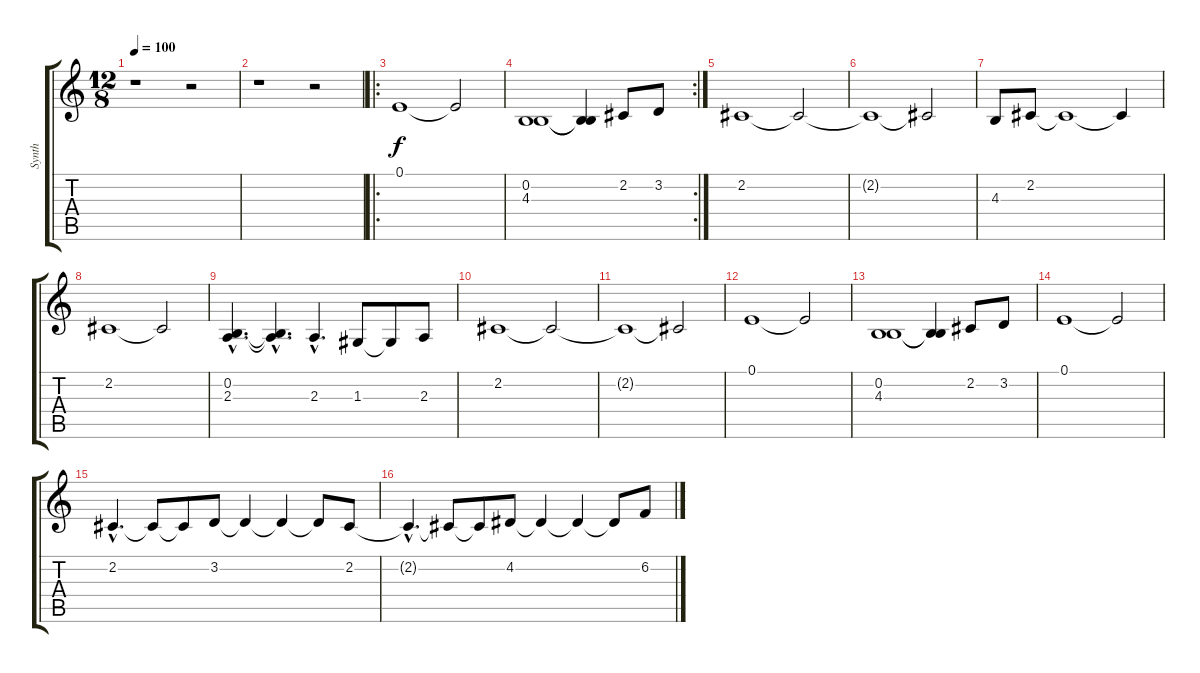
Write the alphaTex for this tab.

\track ("Synth" "Synth") {instrument altosax}
\staff {score tabs}
\tuning (E4 B3 G3 D3 A2 E2) {hide}
\ts (12 8)
\tempo 100
\clef g2
\ks c
r.1{dy f instrument altosax} r.2 |
r.1 r.2 |
\ro
0.1.1 0.1{t}.2 |
\rc 2
(0.2 4.3).1 (0.2{t} 4.3{t}).4 2.2.8 3.2.8 |
2.2.1 2.2{t}.2 |
2.2{t}.1 2.2{t}.2 |
4.3.8 2.2.8 2.2{t}.1 2.2{t}.4 |
2.2.1 2.2{t}.2 |
(0.2{hac} 2.3{hac}).4{d} (0.2{hac t} 2.3{hac t}).4{d} 2.3{hac}.4{d} 1.3.8 1.3{t}.8 2.3.8 |
2.2.1 2.2{t}.2 |
2.2{t}.1 2.2{t}.2 |
0.1.1 0.1{t}.2 |
(0.2 4.3).1 (0.2{t} 4.3{t}).4 2.2.8 3.2.8 |
0.1.1 0.1{t}.2 |
2.2{hac}.4{d} 2.2{t}.8 2.2{t}.8 3.2.8 3.2{t}.4 3.2{t}.4 3.2{t}.8 2.2.8 |
2.2{hac t}.4{d} 2.2{t}.8 2.2{t}.8 4.2.8 4.2{t}.4 4.2{t}.4 4.2{t}.8 6.2.8
